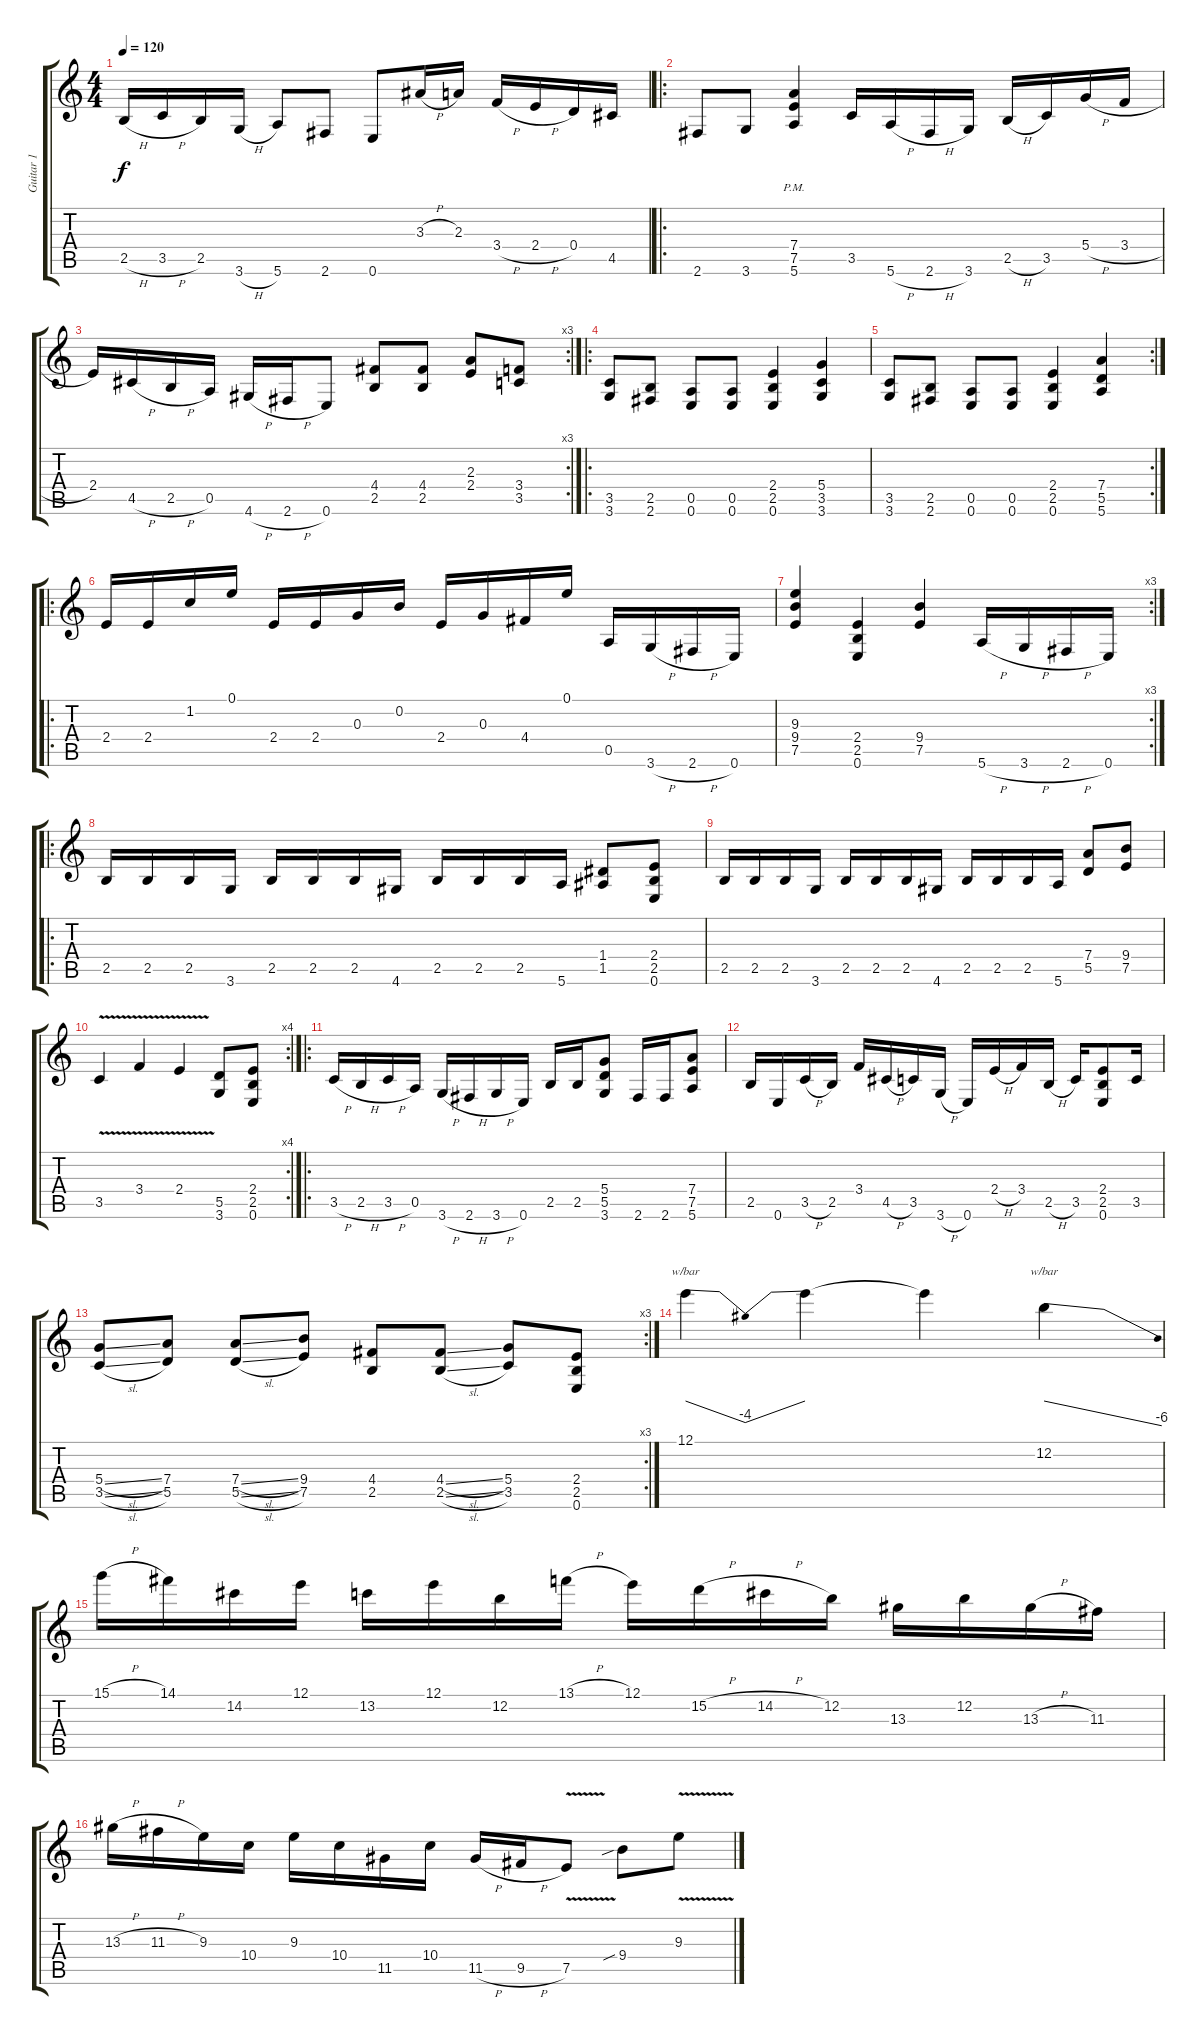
\track ("Guitar 1" "Guitar 1") {instrument distortionguitar}
\staff {score tabs}
\tuning (E4 B3 G3 D3 A2 E2) {hide}
\ts (4 4)
\tempo 120
\clef g2
\ks c
2.5{h}.16{dy f instrument distortionguitar} 3.5{h}.16 2.5.16 3.6{h}.16 5.6.8 2.6.8 0.6.8 3.3{h}.16 2.3.16 3.4{h}.16 2.4{h}.16 0.4.16 4.5.16 |
\ro
2.6.8 3.6.8 (7.4{pm} 7.5{pm} 5.6{pm}).4 3.5.16 5.6{h}.16 2.6{h}.16 3.6.16 2.5{h}.16 3.5.16 5.4{h}.16 3.4{h}.16 |
\rc 3
2.4.16 4.5{h}.16 2.5{h}.16 0.5.16 4.6{h}.16 2.6{h}.16 0.6.8 (4.4 2.5).8 (4.4 2.5).8 (2.3 2.4).8 (3.4 3.5).8 |
\ro
(3.5 3.6).8 (2.5 2.6).8 (0.5 0.6).8 (0.5 0.6).8 (2.4 2.5 0.6).4 (5.4 3.5 3.6).4 |
\rc 2
(3.5 3.6).8 (2.5 2.6).8 (0.5 0.6).8 (0.5 0.6).8 (2.4 2.5 0.6).4 (7.4 5.5 5.6).4 |
\ro
2.4.16 2.4.16 1.2.16 0.1.16 2.4.16 2.4.16 0.3.16 0.2.16 2.4.16 0.3.16 4.4.16 0.1.16 0.5.16 3.6{h}.16 2.6{h}.16 0.6.16 |
\rc 3
(9.3 9.4 7.5).4 (2.4 2.5 0.6).4 (9.4 7.5).4 5.6{h}.16 3.6{h}.16 2.6{h}.16 0.6.16 |
\ro
2.5.16 2.5.16 2.5.16 3.6.16 2.5.16 2.5.16 2.5.16 4.6.16 2.5.16 2.5.16 2.5.16 5.6.16 (1.4 1.5).8 (2.4 2.5 0.6).8 |
2.5.16 2.5.16 2.5.16 3.6.16 2.5.16 2.5.16 2.5.16 4.6.16 2.5.16 2.5.16 2.5.16 5.6.16 (7.4 5.5).8 (9.4 7.5).8 |
\rc 4
3.5{v}.4 3.4{v}.4 2.4{v}.4 (5.5 3.6).8 (2.4 2.5 0.6).8 |
\ro
3.5{h}.16 2.5{h}.16 3.5{h}.16 0.5.16 3.6{h}.16 2.6{h}.16 3.6{h}.16 0.6.16 2.5.16 2.5.16 (5.4 5.5 3.6).8 2.6.16 2.6.16 (7.4 7.5 5.6).8 |
2.5.16 0.6.16 3.5{h}.16 2.5.16 3.4.16 4.5{h}.16 3.5.16 3.6{h}.16 0.6.16 2.4{h}.16 3.4.16 2.5{h}.16 3.5.16 (2.4 2.5 0.6).8 3.5.16 |
\rc 3
(5.4{sl} 3.5{sl}).8 (7.4 5.5).8 (7.4{sl} 5.5{sl}).8 (9.4 7.5).8 (4.4 2.5).8 (4.4{sl} 2.5{sl}).8 (5.4 3.5).8 (2.4 2.5 0.6).8 |
12.1.4{tbe (dip default 0 0 30 -16 60 0)} 12.1{t}.4 12.1{t}.4 12.2.4{tbe (dive default 0 0 60 -24)} |
15.1{h}.16 14.1.16 14.2.16 12.1.16 13.2.16 12.1.16 12.2.16 13.1{h}.16 12.1.16 15.2{h}.16 14.2{h}.16 12.2.16 13.3.16 12.2.16 13.3{h}.16 11.3.16 |
13.3{h}.16 11.3{h}.16 9.3.16 10.4.16 9.3.16 10.4.16 11.5.16 10.4.16 11.5{h}.16 9.5{h}.16 7.5{v}.8 9.4{sib}.8 9.3{v}.8
